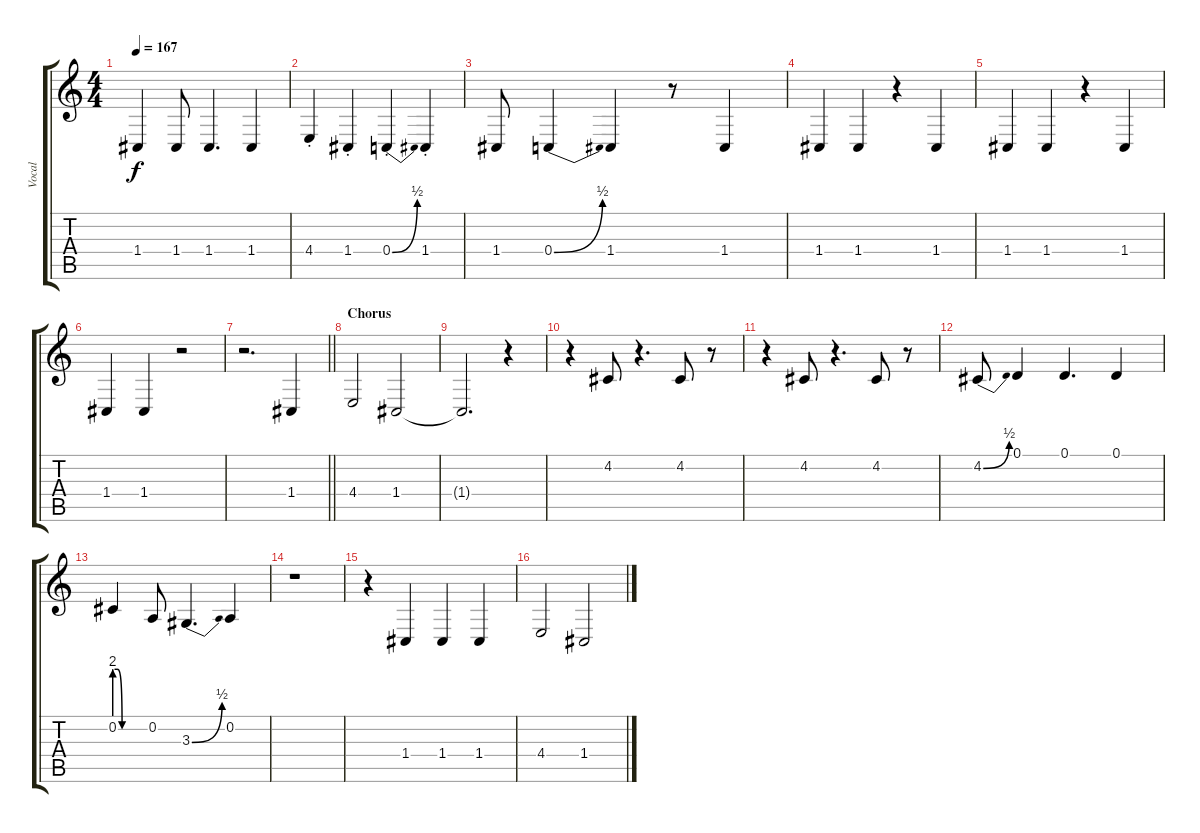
\track ("Vocal" "Vocal") {instrument trumpet}
\staff {score tabs}
\tuning (D4 A3 F3 C3 G2 C2) {hide}
\ts (4 4)
\tempo 167
\clef g2
\ks c
1.4.4{dy f} 1.4.8 1.4.4{d} 1.4.4 |
4.4{st}.4 1.4{st}.4 0.4{be (bend 0 0 60 2) st}.4 1.4{st}.4 |
1.4.8 0.4{be (bend 0 0 60 2)}.4 1.4.4 r.8 1.4.4 |
1.4.4 1.4.4 r.4 1.4.4 |
1.4.4 1.4.4 r.4 1.4.4 |
1.4.4 1.4.4 r.2 |
\barLineRight lightlight
r.2{d} 1.4.4 |
\section ("" "Chorus")
4.4.2 1.4.2 |
1.4{t}.2{d} r.4 |
r.4 4.2.8 r.4{d} 4.2.8 r.8 |
r.4 4.2.8 r.4{d} 4.2.8 r.8 |
4.2{be (bend 0 0 60 2)}.8 0.1.4 0.1.4{d} 0.1.4 |
0.2{be (custom 0 8 5 8 15 0 30 0 60 0)}.4 0.2.8 3.3{be (bend 0 0 60 2)}.4{d} 0.2.4 |
r.1 |
r.4 1.4.4 1.4.4 1.4.4 |
4.4.2 1.4.2
